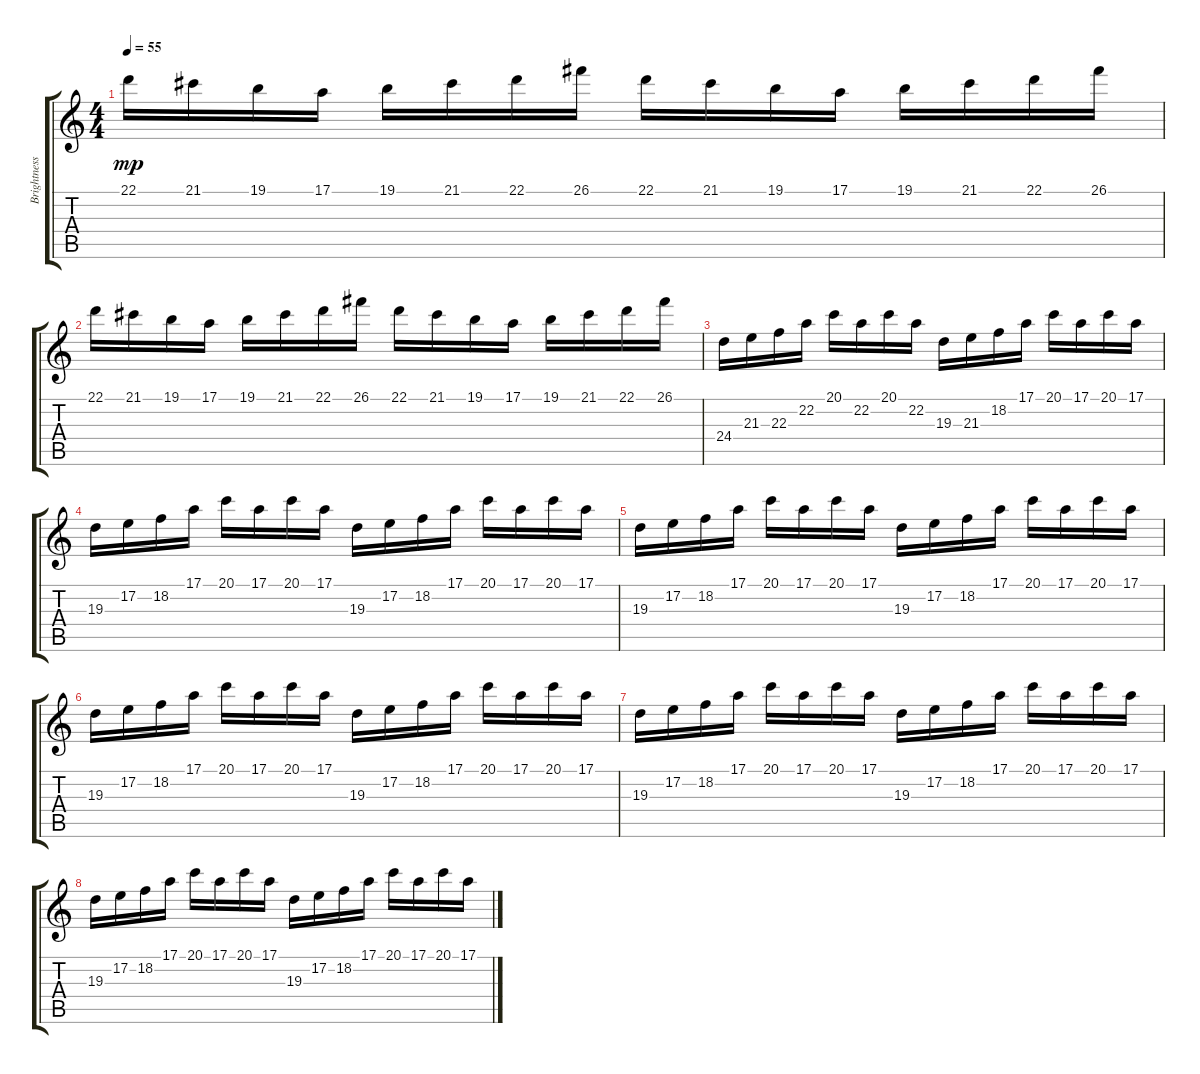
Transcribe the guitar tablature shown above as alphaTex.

\track ("Brightness          " "Brightness") {instrument fx5brightness}
\staff {score tabs}
\tuning (E4 B3 G3 D3 A2 E2) {hide}
\ts (4 4)
\tempo 55
\clef g2
\ks c
22.1.16{dy mp} 21.1.16 19.1.16 17.1.16 19.1.16 21.1.16 22.1.16 26.1.16 22.1.16 21.1.16 19.1.16 17.1.16 19.1.16 21.1.16 22.1.16 26.1.16 |
22.1.16 21.1.16 19.1.16 17.1.16 19.1.16 21.1.16 22.1.16 26.1.16 22.1.16 21.1.16 19.1.16 17.1.16 19.1.16 21.1.16 22.1.16 26.1.16 |
24.4.16 21.3.16 22.3.16 22.2.16 20.1.16 22.2.16 20.1.16 22.2.16 19.3.16 21.3.16 18.2.16 17.1.16 20.1.16 17.1.16 20.1.16 17.1.16 |
19.3.16 17.2.16 18.2.16 17.1.16 20.1.16 17.1.16 20.1.16 17.1.16 19.3.16 17.2.16 18.2.16 17.1.16 20.1.16 17.1.16 20.1.16 17.1.16 |
19.3.16 17.2.16 18.2.16 17.1.16 20.1.16 17.1.16 20.1.16 17.1.16 19.3.16 17.2.16 18.2.16 17.1.16 20.1.16 17.1.16 20.1.16 17.1.16 |
19.3.16 17.2.16 18.2.16 17.1.16 20.1.16 17.1.16 20.1.16 17.1.16 19.3.16 17.2.16 18.2.16 17.1.16 20.1.16 17.1.16 20.1.16 17.1.16 |
19.3.16 17.2.16 18.2.16 17.1.16 20.1.16 17.1.16 20.1.16 17.1.16 19.3.16 17.2.16 18.2.16 17.1.16 20.1.16 17.1.16 20.1.16 17.1.16 |
19.3.16 17.2.16 18.2.16 17.1.16 20.1.16 17.1.16 20.1.16 17.1.16 19.3.16 17.2.16 18.2.16 17.1.16 20.1.16 17.1.16 20.1.16 17.1.16
